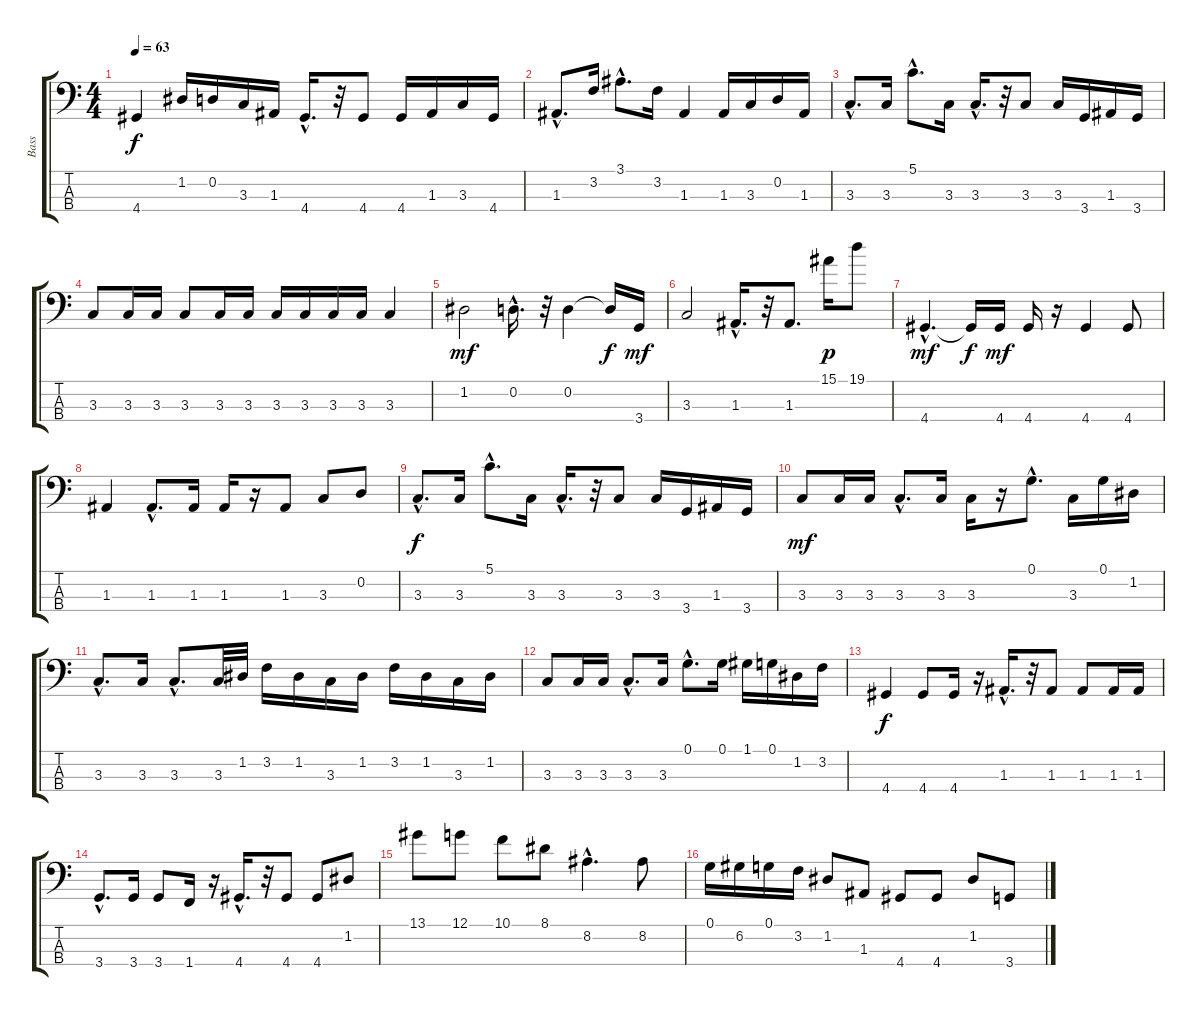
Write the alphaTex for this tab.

\track ("Bass" "Bass") {instrument electricbassfinger}
\staff {score tabs}
\tuning (G2 D2 A1 E1) {hide}
\ts (4 4)
\tempo 63
\clef f4
\ks c
4.4.4{dy f} 1.2.16 0.2.16 3.3.16 1.3.16 4.4{hac}.16{d} r.32 4.4.8 4.4.16 1.3.16 3.3.16 4.4.16 |
1.3{hac}.8{d} 3.2.16 3.1{hac}.8{d} 3.2.16 1.3.4 1.3.16 3.3.16 0.2.16 1.3.16 |
3.3{hac}.8{d} 3.3.16 5.1{hac}.8{d} 3.3.16 3.3{hac}.16{d} r.32 3.3.8 3.3.16 3.4.16 1.3.16 3.4.16 |
3.3.8 3.3.16 3.3.16 3.3.8 3.3.16 3.3.16 3.3.16 3.3.16 3.3.16 3.3.16 3.3.4 |
1.2.2{dy mf} 0.2{hac}.16{d} r.32 0.2.4 0.2{t}.16{dy f} 3.4.16{dy mf} |
3.3.2 1.3{hac}.16{d} r.32 1.3.8{d} 15.1.16{dy p} 19.1.8 |
4.4{hac}.4{d dy mf} 4.4{t}.16{dy f} 4.4.16{dy mf} 4.4.16 r.16 4.4.4 4.4.8 |
1.3.4 1.3{hac}.8{d} 1.3.16 1.3.16 r.16 1.3.8 3.3.8 0.2.8 |
3.3{hac}.8{d dy f} 3.3.16 5.1{hac}.8{d} 3.3.16 3.3{hac}.16{d} r.32 3.3.8 3.3.16 3.4.16 1.3.16 3.4.16 |
3.3.8{dy mf} 3.3.16 3.3.16 3.3{hac}.8{d} 3.3.16 3.3.16 r.16 0.1{hac}.8{d} 3.3.16 0.1.16 1.2.16 |
3.3{hac}.8{d} 3.3.16 3.3{hac}.8{d} 3.3.32 1.2.32 3.2.16 1.2.16 3.3.16 1.2.16 3.2.16 1.2.16 3.3.16 1.2.16 |
3.3.8 3.3.16 3.3.16 3.3{hac}.8{d} 3.3.16 0.1{hac}.8{d} 0.1.16 1.1.16 0.1.16 1.2.16 3.2.16 |
4.4.4{dy f} 4.4.8 4.4.16 r.16 1.3{hac}.16{d} r.32 1.3.8 1.3.8 1.3.16 1.3.16 |
3.4{hac}.8{d} 3.4.16 3.4.8 1.4.16 r.16 4.4{hac}.16{d} r.32 4.4.8 4.4.8 1.2.8 |
13.1.8 12.1.8 10.1.8 8.1.8 8.2{hac}.4{d} 8.2.8 |
0.1.16 6.2.16 0.1.16 3.2.16 1.2.8 1.3.8 4.4.8 4.4.8 1.2.8 3.4.8
